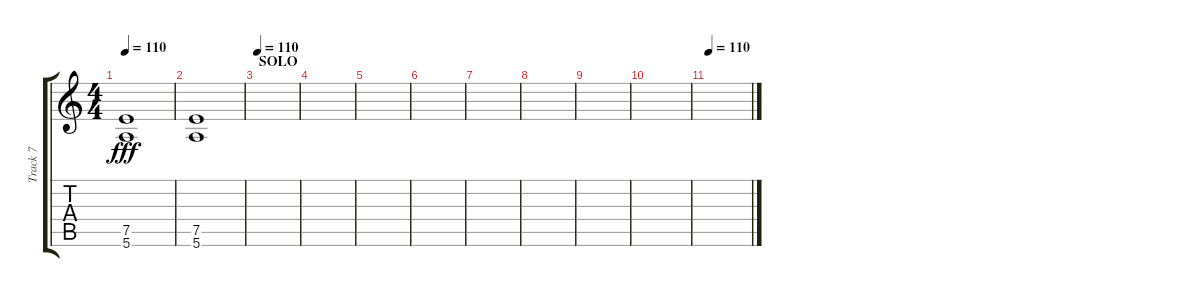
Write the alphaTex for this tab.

\track ("Track 7" "Track 7") {instrument distortionguitar}
\staff {score tabs}
\tuning (E4 B3 G3 D3 A2 E2) {hide}
\ts (4 4)
\tempo 110
\clef g2
\ks c
(7.5 5.6).1{dy fff} |
(7.5 5.6).1{volume 0} |
\section ("" "SOLO")
\tempo 110
|
|
|
|
|
|
|
|
\tempo 110
